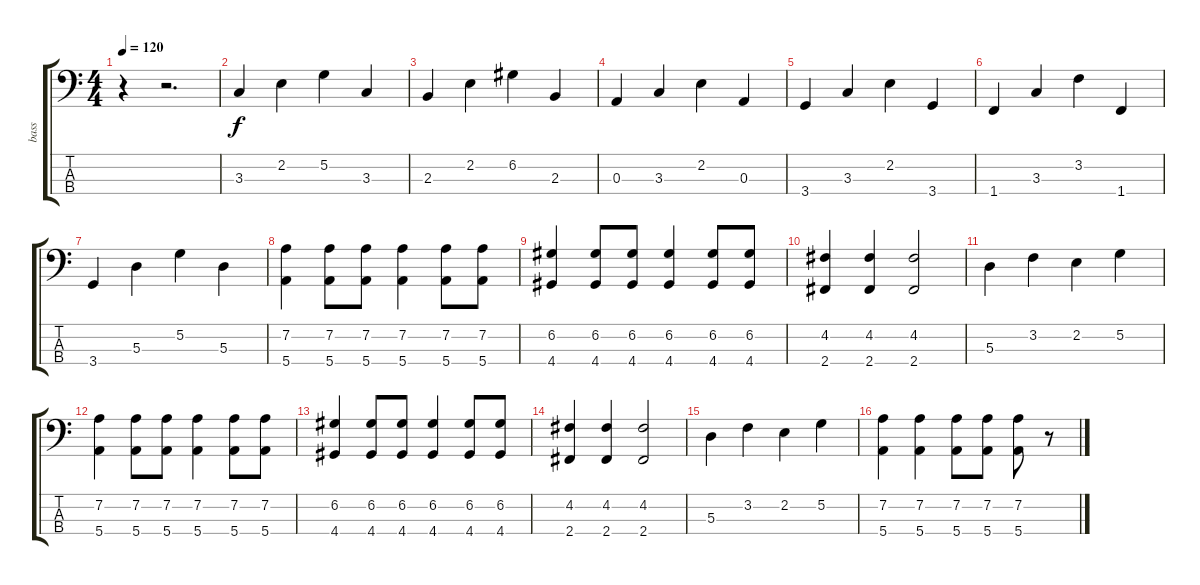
\track ("bass" "bass") {instrument electricbasspick}
\staff {score tabs}
\tuning (G2 D2 A1 E1) {hide}
\ts (4 4)
\tempo 120
\clef f4
\ks c
r.4{dy f} r.2{d} |
3.3.4 2.2.4 5.2.4 3.3.4 |
2.3.4 2.2.4 6.2.4 2.3.4 |
0.3.4 3.3.4 2.2.4 0.3.4 |
3.4.4 3.3.4 2.2.4 3.4.4 |
1.4.4 3.3.4 3.2.4 1.4.4 |
3.4.4 5.3.4 5.2.4 5.3.4 |
(7.2 5.4).4 (7.2 5.4).8 (7.2 5.4).8 (7.2 5.4).4 (7.2 5.4).8 (7.2 5.4).8 |
(6.2 4.4).4 (6.2 4.4).8 (6.2 4.4).8 (6.2 4.4).4 (6.2 4.4).8 (6.2 4.4).8 |
(4.2 2.4).4 (4.2 2.4).4 (4.2 2.4).2 |
5.3.4 3.2.4 2.2.4 5.2.4 |
(7.2 5.4).4 (7.2 5.4).8 (7.2 5.4).8 (7.2 5.4).4 (7.2 5.4).8 (7.2 5.4).8 |
(6.2 4.4).4 (6.2 4.4).8 (6.2 4.4).8 (6.2 4.4).4 (6.2 4.4).8 (6.2 4.4).8 |
(4.2 2.4).4 (4.2 2.4).4 (4.2 2.4).2 |
5.3.4 3.2.4 2.2.4 5.2.4 |
(7.2 5.4).4 (7.2 5.4).4 (7.2 5.4).8 (7.2 5.4).8 (7.2 5.4).8 r.8
